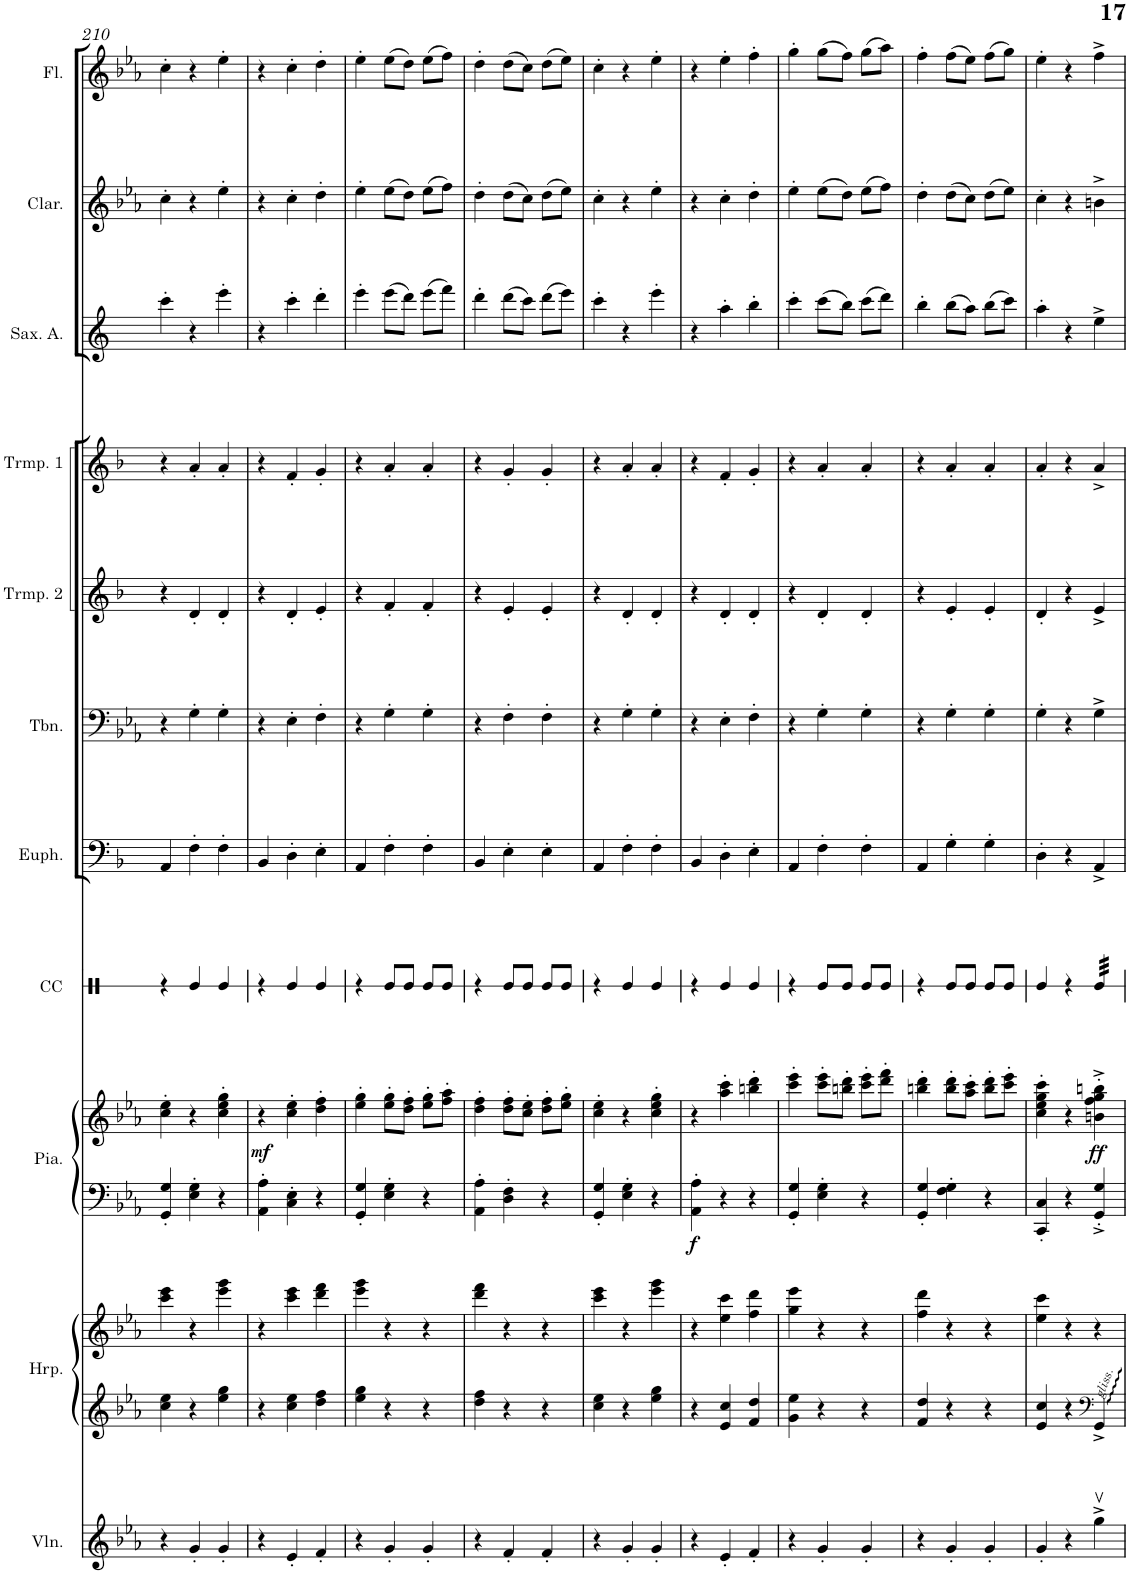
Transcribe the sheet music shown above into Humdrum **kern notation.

**kern	**kern	**kern	**kern	**kern	**dynam	**kern	**kern	**kern	**kern	**kern	**kern	**kern
*part10	*part9	*part9	*part8	*part8	*part8	*part7	*part6	*part5	*part4	*part3	*part2	*part1
*staff12	*staff11	*staff10	*staff9	*staff8	*staff8/9	*staff7	*staff6	*staff5	*staff4	*staff3	*staff2	*staff1
*I"Violon	*I"Harpe	*	*I"Piano	*	*	*I"Euphonium	*I"Trombone	*I"Trompette en Sib 2	*I"Trompette en Sib 1	*I"Saxophone Alto	*I"Clarinette en Ut	*I"Flûte
*I'Vln.	*I'Hrp.	*	*I'Pia.	*	*	*I'Euph.	*I'Tbn.	*I'Trmp. 2	*I'Trmp. 1	*I'Sax. A.	*I'Clar.	*I'Fl.
!!LO:PB:g=z
*clefG2	*clefG2	*clefG2	*clefF4	*clefG2	*	*clefF4	*clefF4	*clefG2	*clefG2	*clefG2	*clefG2	*clefG2
*	*	*	*	*	*	*Trd1c2	*	*Trd1c2	*Trd1c2	*Trd5c9	*Trd1c2	*
*k[b-e-a-]	*k[b-e-a-]	*k[b-e-a-]	*k[b-e-a-]	*k[b-e-a-]	*	*k[b-]	*k[b-e-a-]	*k[b-]	*k[b-]	*k[]	*k[b-e-a-]	*k[b-e-a-]
*M3/4	*M3/4	*M3/4	*M3/4	*M3/4	*	*M3/4	*M3/4	*M3/4	*M3/4	*M3/4	*M3/4	*M3/4
=210	=210	=210	=210	=210	=210	=210	=210	=210	=210	=210	=210	=210
4r	4cc\ 4ee-\	4ccc\ 4eee-\	4GG/' 4G/'	4cc\' 4ee-\'	.	4AA/	4r	4r	4r	4ccc'\	4cc'\	4cc'\
4g'/	4r	4r	4E-\' 4G\'	4r	.	4F'\	4G'\	4d'/	4a'/	4r	4r	4r
4g'/	4ee-\ 4gg\	4eee-\ 4ggg\	4r	4cc\' 4ee-\' 4gg\'	.	4F'\	4G'\	4d'/	4a'/	4eee'\	4ee-'\	4ee-'\
=211	=211	=211	=211	=211	=211	=211	=211	=211	=211	=211	=211	=211
!	!	!	!	!	!LO:DY:b	!	!	!	!	!	!	!
4r	4r	4r	4AA-\' 4A-\'	4r	mf	4BB-/	4r	4r	4r	4r	4r	4r
4e-'/	4cc\ 4ee-\	4ccc\ 4eee-\	4C\' 4E-\'	4cc\' 4ee-\'	.	4D'\	4E-'\	4d'/	4f'/	4ccc'\	4cc'\	4cc'\
4f'/	4dd\ 4ff\	4ddd\ 4fff\	4r	4dd\' 4ff\'	.	4E'\	4F'\	4e'/	4g'/	4ddd'\	4dd'\	4dd'\
=212	=212	=212	=212	=212	=212	=212	=212	=212	=212	=212	=212	=212
4r	4ee-\ 4gg\	4eee-\ 4ggg\	4GG/' 4G/'	4ee-\' 4gg\'	.	4AA/	4r	4r	4r	4eee'\	4ee-'\	4ee-'\
4g'/	4r	4r	4E-\' 4G\'	8ee-\' 8gg\'L	.	4F'\	4G'\	4f'/	4a'/	(8eee\L	(8ee-\L	(8ee-\L
.	.	.	.	8dd\' 8ff\'J	.	.	.	.	.	8ddd\J)	8dd\J)	8dd\J)
4g'/	4r	4r	4r	8ee-\' 8gg\'L	.	4F'\	4G'\	4f'/	4a'/	(8eee\L	(8ee-\L	(8ee-\L
.	.	.	.	8ff\' 8aa-\'J	.	.	.	.	.	8fff\J)	8ff\J)	8ff\J)
=213	=213	=213	=213	=213	=213	=213	=213	=213	=213	=213	=213	=213
4r	4dd\ 4ff\	4ddd\ 4fff\	4AA-\' 4A-\'	4dd\' 4ff\'	.	4BB-/	4r	4r	4r	4ddd'\	4dd'\	4dd'\
4f'/	4r	4r	4D\' 4F\'	8dd\' 8ff\'L	.	4E'\	4F'\	4e'/	4g'/	(8ddd\L	(8dd\L	(8dd\L
.	.	.	.	8cc\' 8ee-\'J	.	.	.	.	.	8ccc\J)	8cc\J)	8cc\J)
4f'/	4r	4r	4r	8dd\' 8ff\'L	.	4E'\	4F'\	4e'/	4g'/	(8ddd\L	(8dd\L	(8dd\L
.	.	.	.	8ee-\' 8gg\'J	.	.	.	.	.	8eee\J)	8ee-\J)	8ee-\J)
=214	=214	=214	=214	=214	=214	=214	=214	=214	=214	=214	=214	=214
4r	4cc\ 4ee-\	4ccc\ 4eee-\	4GG/' 4G/'	4cc\' 4ee-\'	.	4AA/	4r	4r	4r	4ccc'\	4cc'\	4cc'\
4g'/	4r	4r	4E-\' 4G\'	4r	.	4F'\	4G'\	4d'/	4a'/	4r	4r	4r
4g'/	4ee-\ 4gg\	4eee-\ 4ggg\	4r	4cc\' 4ee-\' 4gg\'	.	4F'\	4G'\	4d'/	4a'/	4eee'\	4ee-'\	4ee-'\
=215	=215	=215	=215	=215	=215	=215	=215	=215	=215	=215	=215	=215
!	!	!	!	!	!LO:DY:b=2	!	!	!	!	!	!	!
4r	4r	4r	4AA-\' 4A-\'	4r	f	4BB-/	4r	4r	4r	4r	4r	4r
4e-'/	4e-/ 4cc/	4ee-\ 4ccc\	4r	4aa-\' 4ccc\'	.	4D'\	4E-'\	4d'/	4f'/	4aa'\	4cc'\	4ee-'\
4f'/	4f/ 4dd/	4ff\ 4ddd\	4r	4bbn\' 4ddd\'	.	4E'\	4F'\	4d'/	4g'/	4bb'\	4dd'\	4ff'\
=216	=216	=216	=216	=216	=216	=216	=216	=216	=216	=216	=216	=216
4r	4g\ 4ee-\	4gg\ 4eee-\	4GG/' 4G/'	4ccc\' 4eee-\'	.	4AA/	4r	4r	4r	4ccc'\	4ee-'\	4gg'\
4g'/	4r	4r	4E-\' 4G\'	8ccc\' 8eee-\'L	.	4F'\	4G'\	4d'/	4a'/	(8ccc\L	(8ee-\L	(8gg\L
.	.	.	.	8bbn\' 8ddd\'J	.	.	.	.	.	8bb\J)	8dd\J)	8ff\J)
4g'/	4r	4r	4r	8ccc\' 8eee-\'L	.	4F'\	4G'\	4d'/	4a'/	(8ccc\L	(8ee-\L	(8gg\L
.	.	.	.	8ddd\' 8fff\'J	.	.	.	.	.	8ddd\J)	8ff\J)	8aa-\J)
=217	=217	=217	=217	=217	=217	=217	=217	=217	=217	=217	=217	=217
4r	4f/ 4dd/	4ff\ 4ddd\	4GG/' 4G/'	4bbn\' 4ddd\'	.	4AA/	4r	4r	4r	4bb'\	4dd'\	4ff'\
4g'/	4r	4r	4F\' 4G\'	8bb\' 8ddd\'L	.	4G'\	4G'\	4e'/	4a'/	(8bb\L	(8dd\L	(8ff\L
.	.	.	.	8aa-\' 8ccc\'J	.	.	.	.	.	8aa\J)	8cc\J)	8ee-\J)
4g'/	4r	4r	4r	8bb\' 8ddd\'L	.	4G'\	4G'\	4e'/	4a'/	(8bb\L	(8dd\L	(8ff\L
.	.	.	.	8ccc\' 8eee-\'J	.	.	.	.	.	8ccc\J)	8ee-\J)	8gg\J)
=218	=218	=218	=218	=218	=218	=218	=218	=218	=218	=218	=218	=218
4g'/	4e-/ 4cc/	4ee-\ 4ccc\	4CC/' 4C/'	4cc\' 4ee-\' 4gg\' 4ccc\'	.	4D'\	4G'\	4d'/	4a'/	4aa'\	4cc'\	4ee-'\
4r	4r	4r	4r	4r	.	4r	4r	4r	4r	4r	4r	4r
*	*clefF4	*	*	*	*	*	*	*	*	*	*	*
!	!	!	!	!	!LO:DY:b	!	!	!	!	!	!	!
4ggv^\	4GG^/	4r	4GG/'^ 4G/'^	4bn\'^ 4ff\'^ 4gg\'^ 4bbn\'^	ff	4AA^/	4G^\	4e^/	4a^/	4ee^\	4bn^\	4ff^\
=	=	=	=	=	=	=	=	=	=	=	=	=
*-	*-	*-	*-	*-	*-	*-	*-	*-	*-	*-	*-	*-
